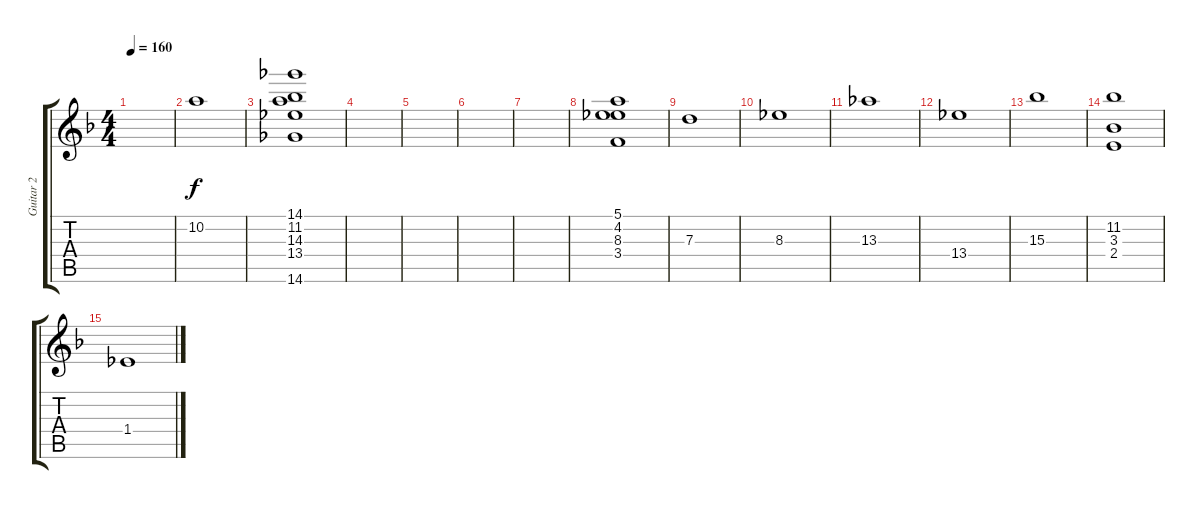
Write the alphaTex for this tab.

\track ("Guitar 2" "Guitar 2") {instrument overdrivenguitar}
\staff {score tabs}
\tuning (E4 B3 G3 D3 A2 E2) {hide}
\ts (4 4)
\tempo 160
\clef g2
\ks dminor
|
10.2.1 |
(14.1 11.2 14.3 13.4 14.6).1 |
|
|
|
|
(5.1 4.2 8.3 3.4).1 |
7.3.1 |
8.3.1 |
13.3.1 |
13.4.1 |
15.3.1 |
(11.2 3.3 2.4).1 |
1.4.1
